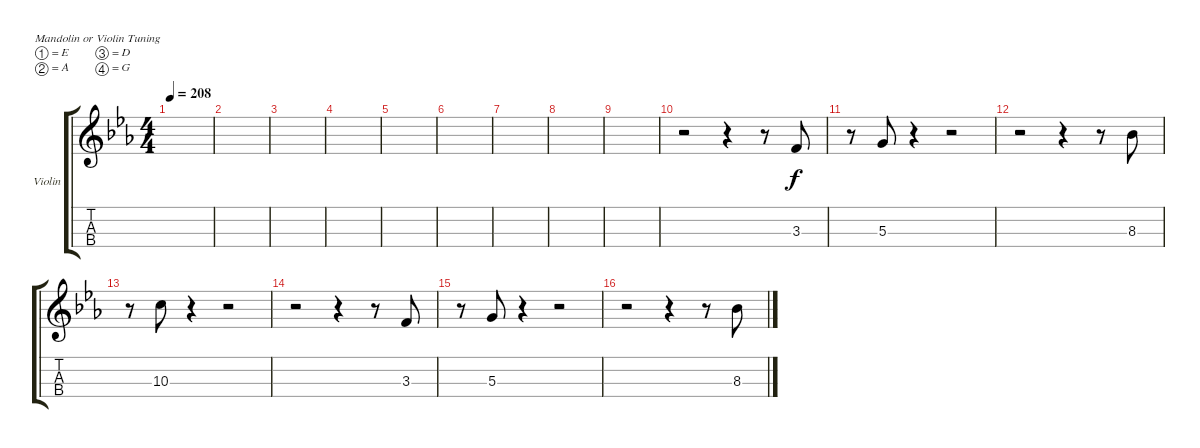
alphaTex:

\defaultSystemsLayout 4
\bracketExtendMode groupsimilarinstruments
\firstSystemTrackNameOrientation horizontal
\otherSystemsTrackNameOrientation horizontal
\track ("Violin" "Violin") {instrument violin}
\staff {score tabs}
\tuning (E5 A4 D4 G3)
\ts (4 4)
\tempo 208
\clef g2
\scale
0.333333
\ks eb
|
\scale
0.333333 |
\scale
0.333333 |
\scale
0.333333 |
\scale
0.333333 |
\scale
0.333333 |
\scale
0.333333 |
\scale
0.333333 |
\scale
0.333333 |
\scale
0.333333 r.2 r.4 r.8 3.3.8 |
\scale
0.333333 r.8 5.3.8 r.4 r.2 |
\scale
0.333333 r.2 r.4 r.8 8.3.8 |
\scale
0.333333 r.8 10.3.8 r.4 r.2 |
\scale
0.333333 r.2 r.4 r.8 3.3.8 |
\scale
0.333333 r.8 5.3.8 r.4 r.2 |
\scale
0.333333 r.2 r.4 r.8 8.3.8
